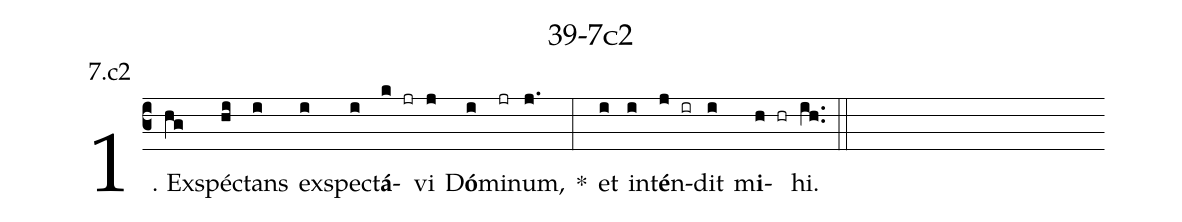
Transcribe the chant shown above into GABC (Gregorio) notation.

name: 39-7c2;
annotation: 7.c2;
%%
(c3)1. Ex(hg)spéc(hi)tans(i) ex(i)spec(i)t<b>á</b>(k jr)vi(j) D<b>ó</b>(i)mi(jr)num,(j.) *(:) et(i) in(i)t<b>é</b>n(j ir)dit(i) m<b>i</b>(h hr)hi.(ih..) (::)
